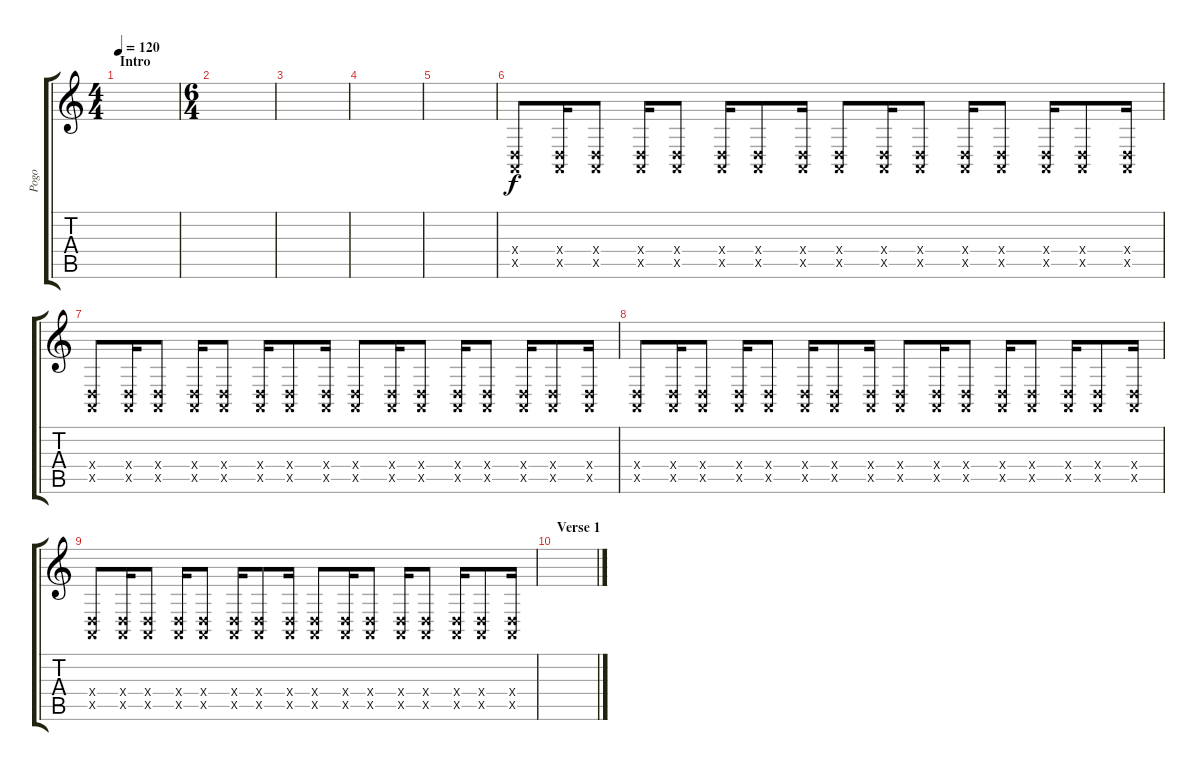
\track ("Pogo" "Pogo") {instrument lead1square}
\staff {score tabs}
\tuning (E4 B3 G3 D3 A2 D2) {hide}
\ts (4 4)
\section ("" "Intro")
\tempo 120
\clef g2
\ks c
|
\ts (6 4)
|
|
|
|
(0.4{x} 0.5{x}).8 (0.4{x} 0.5{x}).16 (0.4{x} 0.5{x}).8 (0.4{x} 0.5{x}).16 (0.4{x} 0.5{x}).8 (0.4{x} 0.5{x}).16 (0.4{x} 0.5{x}).8 (0.4{x} 0.5{x}).16 (0.4{x} 0.5{x}).8 (0.4{x} 0.5{x}).16 (0.4{x} 0.5{x}).8 (0.4{x} 0.5{x}).16 (0.4{x} 0.5{x}).8 (0.4{x} 0.5{x}).16 (0.4{x} 0.5{x}).8 (0.4{x} 0.5{x}).16 |
(0.4{x} 0.5{x}).8 (0.4{x} 0.5{x}).16 (0.4{x} 0.5{x}).8 (0.4{x} 0.5{x}).16 (0.4{x} 0.5{x}).8 (0.4{x} 0.5{x}).16 (0.4{x} 0.5{x}).8 (0.4{x} 0.5{x}).16 (0.4{x} 0.5{x}).8 (0.4{x} 0.5{x}).16 (0.4{x} 0.5{x}).8 (0.4{x} 0.5{x}).16 (0.4{x} 0.5{x}).8 (0.4{x} 0.5{x}).16 (0.4{x} 0.5{x}).8 (0.4{x} 0.5{x}).16 |
(0.4{x} 0.5{x}).8 (0.4{x} 0.5{x}).16 (0.4{x} 0.5{x}).8 (0.4{x} 0.5{x}).16 (0.4{x} 0.5{x}).8 (0.4{x} 0.5{x}).16 (0.4{x} 0.5{x}).8 (0.4{x} 0.5{x}).16 (0.4{x} 0.5{x}).8 (0.4{x} 0.5{x}).16 (0.4{x} 0.5{x}).8 (0.4{x} 0.5{x}).16 (0.4{x} 0.5{x}).8 (0.4{x} 0.5{x}).16 (0.4{x} 0.5{x}).8 (0.4{x} 0.5{x}).16 |
(0.4{x} 0.5{x}).8 (0.4{x} 0.5{x}).16 (0.4{x} 0.5{x}).8 (0.4{x} 0.5{x}).16 (0.4{x} 0.5{x}).8 (0.4{x} 0.5{x}).16 (0.4{x} 0.5{x}).8 (0.4{x} 0.5{x}).16 (0.4{x} 0.5{x}).8 (0.4{x} 0.5{x}).16 (0.4{x} 0.5{x}).8 (0.4{x} 0.5{x}).16 (0.4{x} 0.5{x}).8 (0.4{x} 0.5{x}).16 (0.4{x} 0.5{x}).8 (0.4{x} 0.5{x}).16 |
\section ("" "Verse 1")
